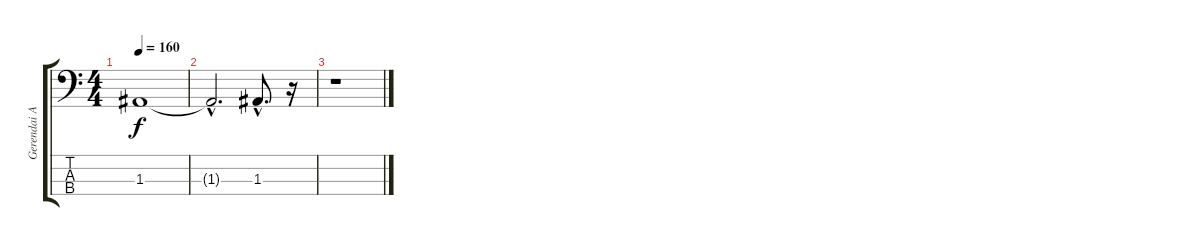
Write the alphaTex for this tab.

\track ("Gerendai Attila" "Gerendai A") {instrument electricbasspick}
\staff {score tabs}
\tuning (G2 D2 A1 E1) {hide}
\ts (4 4)
\tempo 160
\clef f4
\ks c
1.3.1{dy f} |
1.3{hac t}.2{d} 1.3{hac}.8{d} r.16 |
r.1
